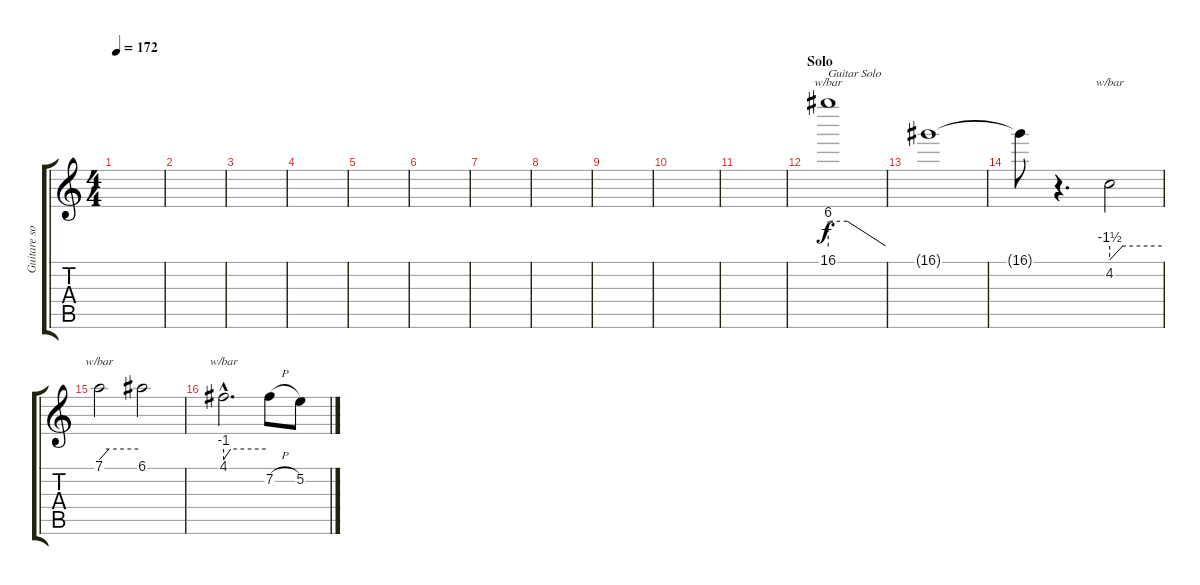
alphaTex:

\track ("Guitare solo" "Guitare so") {instrument distortionguitar}
\staff {score tabs}
\tuning (E4 B3 G3 D3 A2 E2) {hide}
\ts (4 4)
\tempo 172
\clef g2
\ks c
|
|
|
|
|
|
|
|
|
|
|
\section ("" "Solo")
16.1.1{tbe (custom default 0 24 20 24 60 0) txt "Guitar Solo" volume 13 instrument distortionguitar} |
16.1{t}.1 |
16.1{t}.8 r.4{d} 4.2.2{tbe (custom default 0 -6 15 0 60 0)} |
7.1.2{tbe (custom default 0 -4 15 0 60 0)} 6.1.2 |
4.1{hac}.2{d tbe (custom default 0 -4 10 0 60 0)} 7.2{h}.8 5.2.8
